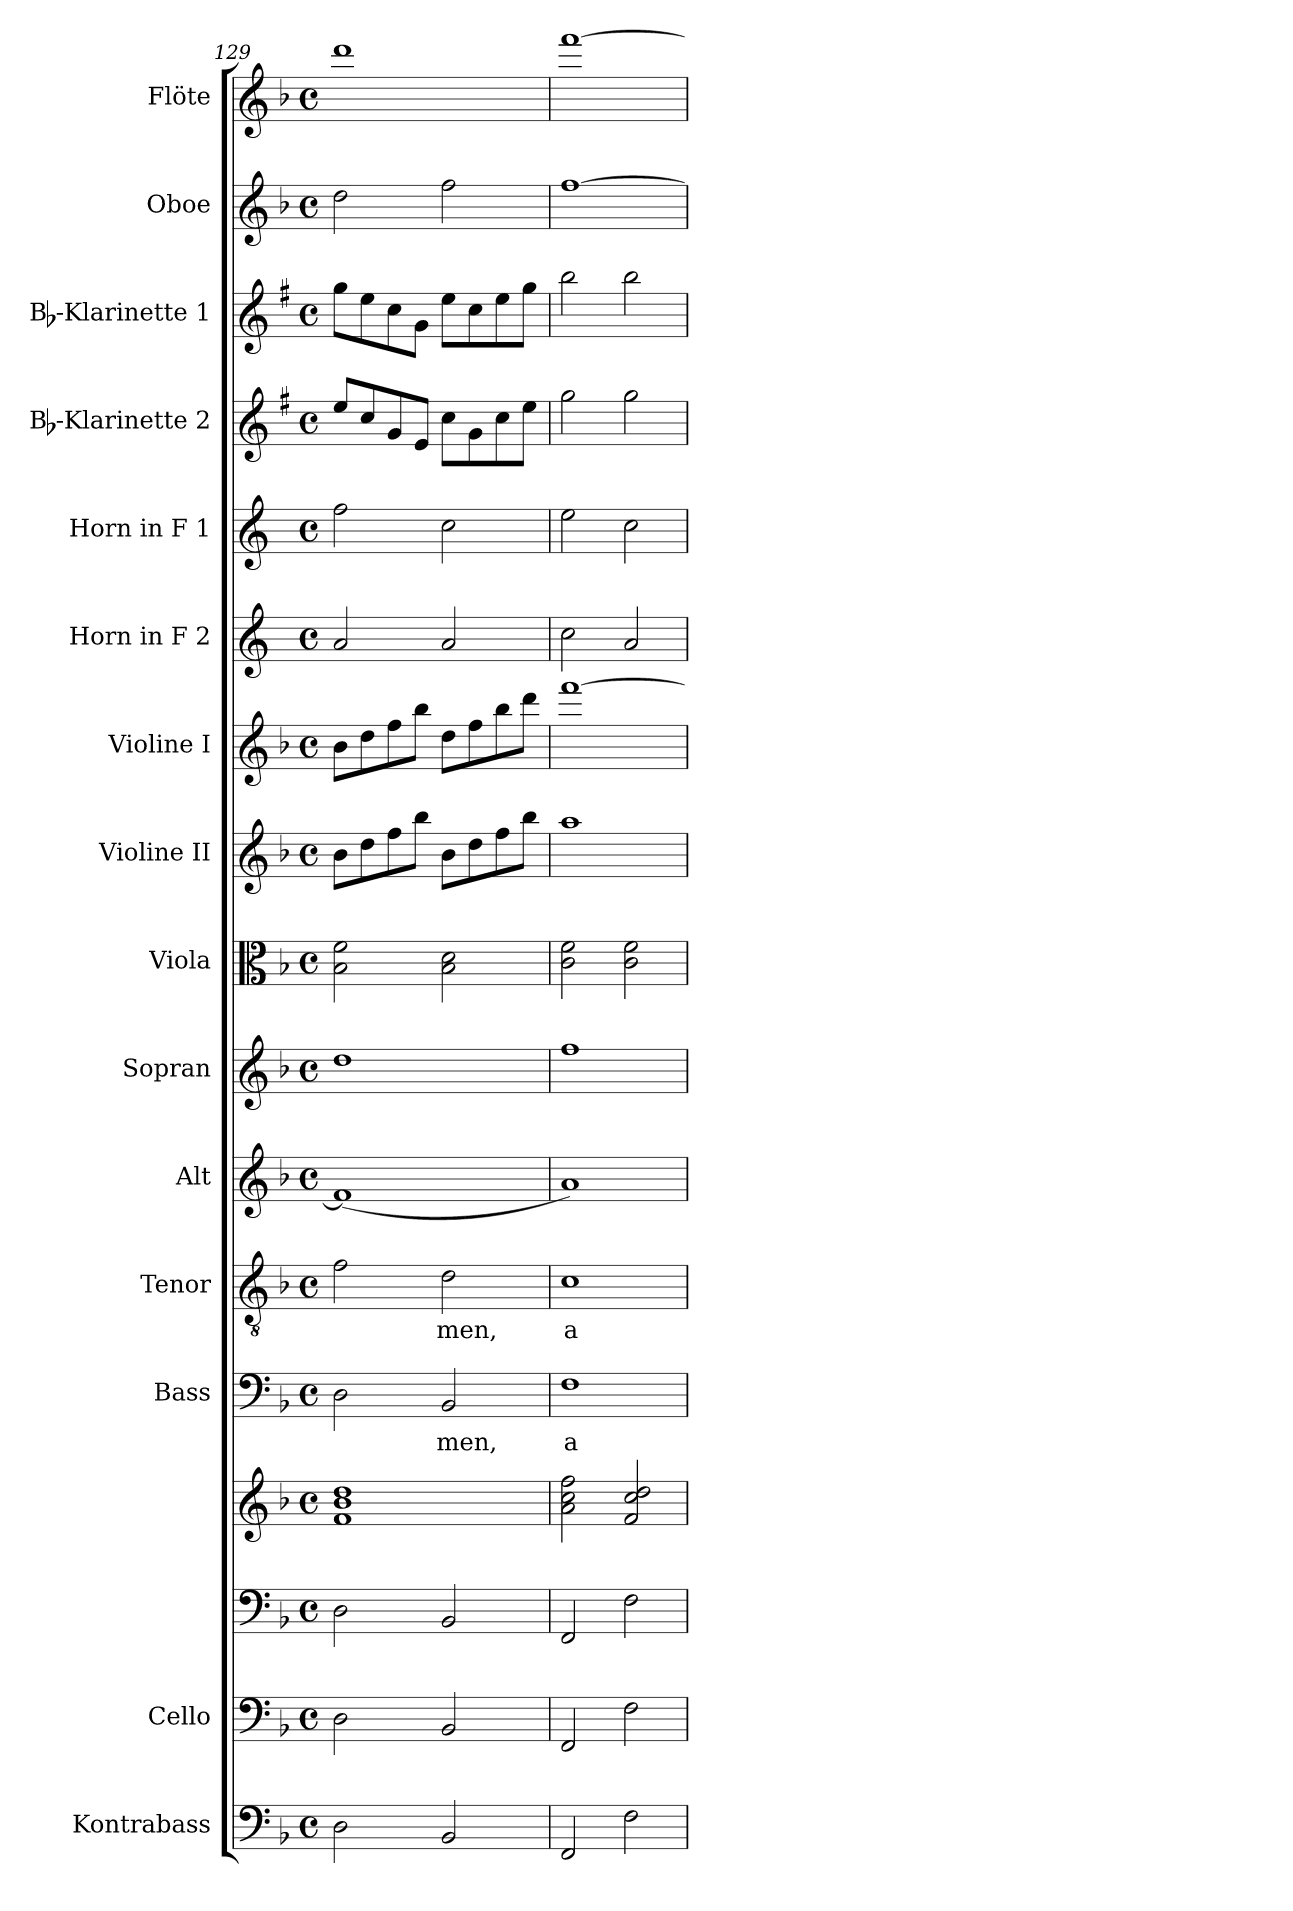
**kern	**kern	**kern	**kern	**kern	**text	**kern	**text	**kern	**kern	**kern	**kern	**kern	**kern	**kern	**kern	**kern	**kern	**kern
*part16	*part15	*part14	*part14	*part13	*part13	*part12	*part12	*part11	*part10	*part9	*part8	*part7	*part6	*part5	*part4	*part3	*part2	*part1
*staff17	*staff16	*staff15	*staff14	*staff13	*staff13	*staff12	*staff12	*staff11	*staff10	*staff9	*staff8	*staff7	*staff6	*staff5	*staff4	*staff3	*staff2	*staff1
*I"Kontrabass	*I"Cello	*	*	*I"Bass	*	*I"Tenor	*	*I"Alt	*I"Sopran	*I"Viola	*I"Violine II	*I"Violine I	*I"Horn in F 2	*I"Horn in F 1	*I"Bb-Klarinette 2	*I"Bb-Klarinette 1	*I"Oboe	*I"Flöte
*I'Kb.	*	*	*	*I'B.	*	*I'T.	*	*I'A.	*I'S.	*I'Vla.	*I'Vl. II	*I'Vl. I	*	*	*I'Bb Kl. 2	*I'Bb Kl. 1	*I'Ob.	*I'Fl.
*clefF4	*clefF4	*clefF4	*clefG2	*clefF4	*	*clefGv2	*	*clefG2	*clefG2	*clefC3	*clefG2	*clefG2	*clefG2	*clefG2	*clefG2	*clefG2	*clefG2	*clefG2
*ITrd7c12	*	*	*	*	*	*	*	*	*	*	*	*	*ITrd4c7	*ITrd4c7	*ITrd1c2	*ITrd1c2	*	*
*k[b-]	*k[b-]	*k[b-]	*k[b-]	*k[b-]	*	*k[b-]	*	*k[b-]	*k[b-]	*k[b-]	*k[b-]	*k[b-]	*k[b-]	*k[b-]	*k[b-]	*k[b-]	*k[b-]	*k[b-]
*F:	*F:	*F:	*F:	*F:	*	*F:	*	*F:	*F:	*F:	*F:	*F:	*F:	*F:	*F:	*F:	*F:	*F:
*M4/4	*M4/4	*M4/4	*M4/4	*M4/4	*	*M4/4	*	*M4/4	*M4/4	*M4/4	*M4/4	*M4/4	*M4/4	*M4/4	*M4/4	*M4/4	*M4/4	*M4/4
*met(c)	*met(c)	*met(c)	*met(c)	*met(c)	*	*met(c)	*	*met(c)	*met(c)	*met(c)	*met(c)	*met(c)	*met(c)	*met(c)	*met(c)	*met(c)	*met(c)	*met(c)
=129	=129	=129	=129	=129	=129	=129	=129	=129	=129	=129	=129	=129	=129	=129	=129	=129	=129	=129
2DD\	2D\	2D\	1f 1b- 1dd	2D\	.	2f\	.	(<1f]	1dd	2B-\ 2f\	8b-\L	8b-\L	2d/	2b-\	8dd/L	8ff\L	2dd\	1ddd
.	.	.	.	.	.	.	.	.	.	.	8dd\	8dd\	.	.	8b-/	8dd\	.	.
.	.	.	.	.	.	.	.	.	.	.	8ff\	8ff\	.	.	8f/	8b-\	.	.
.	.	.	.	.	.	.	.	.	.	.	8bb-\J	8bb-\J	.	.	8d/J	8f\J	.	.
!	!	!	!	!	!LO:LY:b	!	!LO:LY:b	!	!	!	!	!	!	!	!	!	!	!
2BBB-/	2BB-/	2BB-/	.	2BB-/	-men,	2d\	-men,	.	.	2B-\ 2d\	8b-\L	8dd\L	2d/	2f\	8b-\L	8dd\L	2ff\	.
.	.	.	.	.	.	.	.	.	.	.	8dd\	8ff\	.	.	8f\	8b-\	.	.
.	.	.	.	.	.	.	.	.	.	.	8ff\	8bb-\	.	.	8b-\	8dd\	.	.
.	.	.	.	.	.	.	.	.	.	.	8bb-\J	8ddd\J	.	.	8dd\J	8ff\J	.	.
=130	=130	=130	=130	=130	=130	=130	=130	=130	=130	=130	=130	=130	=130	=130	=130	=130	=130	=130
!	!	!	!	!	!LO:LY:b	!	!LO:LY:b	!	!	!	!	!	!	!	!	!	!	!
2FFF/	2FF/	2FF/	2a\ 2cc\ 2ff\	1F	a-	1c	a-	1a)	1ff	2c\ 2f\	1aa	[1fff	2f\	2a\	2ff\	2aa\	[1ff	[1fff
2FF\	2F\	2F\	2f/ 2cc/ 2dd/	.	.	.	.	.	.	2c\ 2f\	.	.	2d/	2f\	2ff\	2aa\	.	.
=	=	=	=	=	=	=	=	=	=	=	=	=	=	=	=	=	=	=
*-	*-	*-	*-	*-	*-	*-	*-	*-	*-	*-	*-	*-	*-	*-	*-	*-	*-	*-
